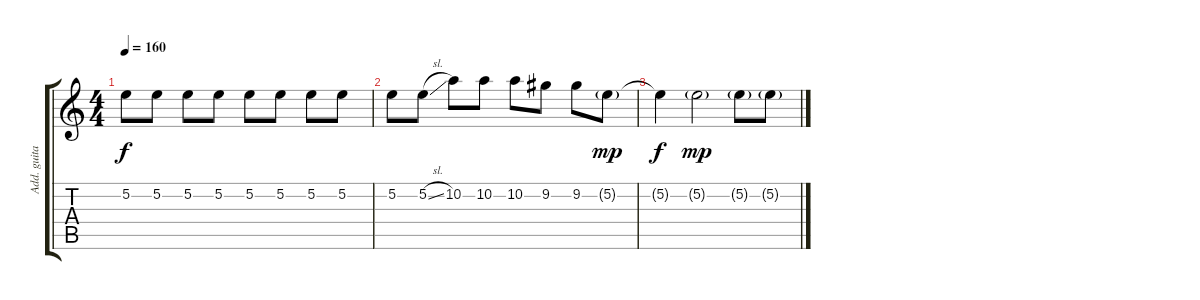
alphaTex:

\track ("Add. guitar" "Add. guita") {instrument acousticguitarsteel}
\staff {score tabs}
\tuning (E4 B3 G3 D3 A2 D2) {hide}
\ts (4 4)
\tempo 160
\clef g2
\ks c
5.2.8{dy f} 5.2.8 5.2.8 5.2.8 5.2.8 5.2.8 5.2.8 5.2.8 |
5.2.8 5.2{sl}.8 10.2.8 10.2.8 10.2.8 9.2.8 9.2.8 5.2{g}.8{dy mp} |
5.2{t}.4{dy f} 5.2{g}.2{dy mp} 5.2{g}.8 5.2{g}.8
